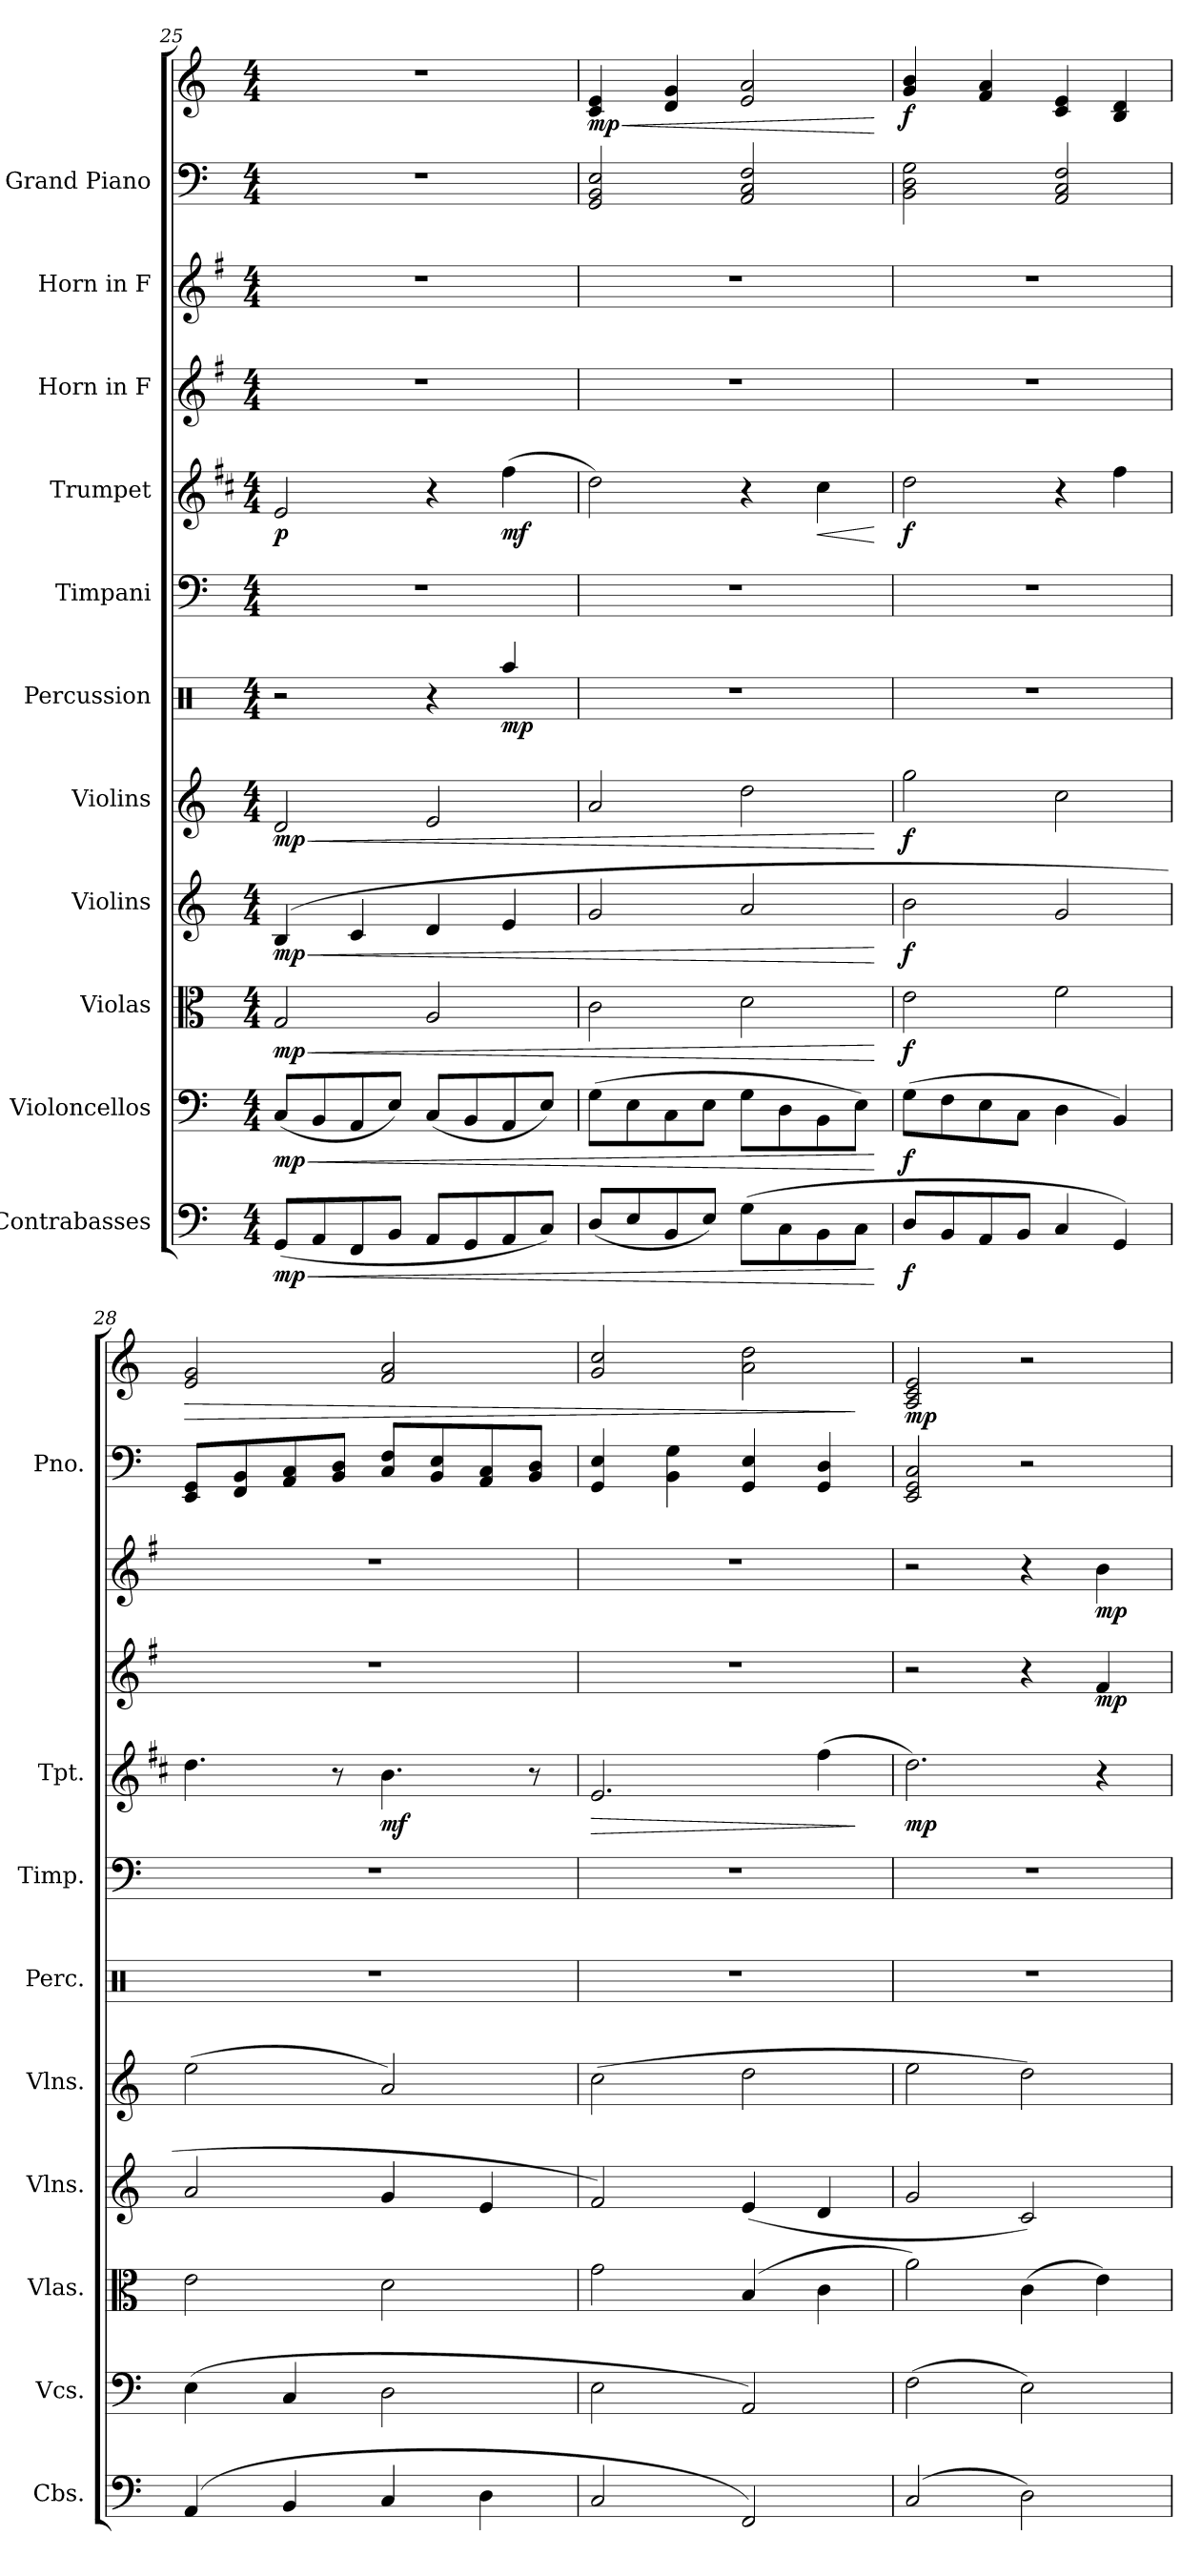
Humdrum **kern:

**kern	**dynam	**kern	**dynam	**kern	**dynam	**kern	**dynam	**kern	**dynam	**kern	**dynam	**kern	**kern	**dynam	**kern	**dynam	**kern	**dynam	**kern	**kern	**dynam
*part11	*part11	*part10	*part10	*part9	*part9	*part8	*part8	*part7	*part7	*part6	*part6	*part5	*part4	*part4	*part3	*part3	*part2	*part2	*part1	*part1	*part1
*staff12	*staff12	*staff11	*staff11	*staff10	*staff10	*staff9	*staff9	*staff8	*staff8	*staff7	*staff7	*staff6	*staff5	*staff5	*staff4	*staff4	*staff3	*staff3	*staff2	*staff1	*staff1/2
*I"Contrabasses	*	*I"Violoncellos	*	*I"Violas	*	*I"Violins	*	*I"Violins	*	*I"Percussion	*	*I"Timpani	*I"Trumpet	*	*I"Horn in F	*	*I"Horn in F	*	*I"Grand Piano	*	*
*I'Cbs.	*	*I'Vcs.	*	*I'Vlas.	*	*I'Vlns.	*	*I'Vlns.	*	*I'Perc.	*	*I'Timp.	*I'Tpt.	*	*	*	*	*	*I'Pno.	*	*
*clefF4	*	*clefF4	*	*clefC3	*	*clefG2	*	*clefG2	*	*clefX	*	*clefF4	*clefG2	*	*clefG2	*	*clefG2	*	*clefF4	*clefG2	*
*ITrd7c12	*	*	*	*	*	*	*	*	*	*	*	*	*ITrd1c2	*	*ITrd4c7	*	*ITrd4c7	*	*	*	*
*k[]	*	*k[]	*	*k[]	*	*k[]	*	*k[]	*	*k[]	*	*k[]	*k[]	*	*k[]	*	*k[]	*	*k[]	*k[]	*
*M4/4	*	*M4/4	*	*M4/4	*	*M4/4	*	*M4/4	*	*M4/4	*	*M4/4	*M4/4	*	*M4/4	*	*M4/4	*	*M4/4	*M4/4	*
=25	=25	=25	=25	=25	=25	=25	=25	=25	=25	=25	=25	=25	=25	=25	=25	=25	=25	=25	=25	=25	=25
!	!LO:HP:b	!	!LO:HP:b	!	!LO:HP:b	!	!LO:HP:b	!	!LO:HP:b	!	!	!	!	!	!	!	!	!	!	!	!
!	!LO:DY:n=1:b	!	!LO:DY:n=1:b	!	!LO:DY:n=1:b	!	!LO:DY:n=1:b	!	!LO:DY:n=1:b	!	!	!	!	!LO:DY:b	!	!	!	!	!	!	!
(<8GGG/L	< mp	(<8C/L	< mp	2G/	< mp	(>4B/	< mp	2d/	< mp	2r	.	1r	2d/	p	1r	.	1r	.	1r	1r	.
8AAA/	.	8BB/	.	.	.	.	.	.	.	.	.	.	.	.	.	.	.	.	.	.	.
8FFF/	.	8AA/	.	.	.	4c/	.	.	.	.	.	.	.	.	.	.	.	.	.	.	.
8BBB/J	.	8E/J)	.	.	.	.	.	.	.	.	.	.	.	.	.	.	.	.	.	.	.
8AAA/L	.	(<8C/L	.	2A/	.	4d/	.	2e/	.	4r	.	.	4r	.	.	.	.	.	.	.	.
8GGG/	.	8BB/	.	.	.	.	.	.	.	.	.	.	.	.	.	.	.	.	.	.	.
!	!	!	!	!	!	!	!	!	!	!	!LO:DY:b	!	!	!LO:DY:b	!	!	!	!	!	!	!
8AAA/	.	8AA/	.	.	.	4e/	.	.	.	4Raa/	mp	.	(>4ee\	mf	.	.	.	.	.	.	.
8CC/J)	.	8E/J)	.	.	.	.	.	.	.	.	.	.	.	.	.	.	.	.	.	.	.
=26	=26	=26	=26	=26	=26	=26	=26	=26	=26	=26	=26	=26	=26	=26	=26	=26	=26	=26	=26	=26	=26
!	!	!	!	!	!	!	!	!	!	!	!	!	!	!	!	!	!	!	!	!	!LO:HP:b
!	!	!	!	!	!	!	!	!	!	!	!	!	!	!	!	!	!	!	!	!	!LO:DY:n=1:b
(<8DD/L	.	(>8G\L	.	2c\	.	2g/	.	2a/	.	1r	.	1r	2cc\)	.	1r	.	1r	.	2GG/ 2BB/ 2E/	4c/ 4e/	< mp
8EE/	.	8E\	.	.	.	.	.	.	.	.	.	.	.	.	.	.	.	.	.	.	.
8BBB/	.	8C\	.	.	.	.	.	.	.	.	.	.	.	.	.	.	.	.	.	4d/ 4g/	.
8EE/J)	.	8E\J	.	.	.	.	.	.	.	.	.	.	.	.	.	.	.	.	.	.	.
(>8GG\L	.	8G\L	.	2d\	.	2a/	.	2dd\	.	.	.	.	4r	.	.	.	.	.	2AA/ 2C/ 2F/	2e/ 2a/	.
8CC\	.	8D\	.	.	.	.	.	.	.	.	.	.	.	.	.	.	.	.	.	.	.
!	!	!	!	!	!	!	!	!	!	!	!	!	!	!LO:HP:b	!	!	!	!	!	!	!
8BBB\	.	8BB\	.	.	.	.	.	.	.	.	.	.	4b\	<	.	.	.	.	.	.	.
8CC\J	.	8E\J)	.	.	.	.	.	.	.	.	.	.	.	.	.	.	.	.	.	.	.
.	[	.	[	.	[	.	[	.	[	.	.	.	.	[	.	.	.	.	.	.	[
=27	=27	=27	=27	=27	=27	=27	=27	=27	=27	=27	=27	=27	=27	=27	=27	=27	=27	=27	=27	=27	=27
!	!LO:DY:b	!	!LO:DY:b	!	!LO:DY:b	!	!LO:DY:b	!	!LO:DY:b	!	!	!	!	!LO:DY:b	!	!	!	!	!	!	!LO:DY:b
8DD/L	f	(>8G\L	f	2e\	f	2b\	f	2gg\	f	1r	.	1r	2cc\	f	1r	.	1r	.	2BB\ 2D\ 2G\	4g/ 4b/	f
8BBB/	.	8F\	.	.	.	.	.	.	.	.	.	.	.	.	.	.	.	.	.	.	.
8AAA/	.	8E\	.	.	.	.	.	.	.	.	.	.	.	.	.	.	.	.	.	4f/ 4a/	.
8BBB/J	.	8C\J	.	.	.	.	.	.	.	.	.	.	.	.	.	.	.	.	.	.	.
4CC/	.	4D\	.	2f\	.	2g/	.	2cc\	.	.	.	.	4r	.	.	.	.	.	2AA/ 2C/ 2F/	4c/ 4e/	.
4GGG/)	.	4BB/)	.	.	.	.	.	.	.	.	.	.	4ee\	.	.	.	.	.	.	4B/ 4d/	.
!!LO:PB:g=z
=28	=28	=28	=28	=28	=28	=28	=28	=28	=28	=28	=28	=28	=28	=28	=28	=28	=28	=28	=28	=28	=28
!	!	!	!	!	!	!	!	!	!	!	!	!	!	!	!	!	!	!	!	!	!LO:HP:b
(>4AAA/	.	(>4E\	.	2e\	.	2a/	.	(>2ee\	.	1r	.	1r	4.cc\	.	1r	.	1r	.	8EE/ 8GG/L	2e/ 2g/	>
.	.	.	.	.	.	.	.	.	.	.	.	.	.	.	.	.	.	.	8FF/ 8BB/	.	.
4BBB/	.	4C/	.	.	.	.	.	.	.	.	.	.	.	.	.	.	.	.	8AA/ 8C/	.	.
.	.	.	.	.	.	.	.	.	.	.	.	.	8r	.	.	.	.	.	8BB/ 8D/J	.	.
!	!	!	!	!	!	!	!	!	!	!	!	!	!	!LO:DY:b	!	!	!	!	!	!	!
4CC/	.	2D\	.	2d\	.	4g/	.	2a/)	.	.	.	.	4.a\	mf	.	.	.	.	8C/ 8F/L	2f/ 2a/	.
.	.	.	.	.	.	.	.	.	.	.	.	.	.	.	.	.	.	.	8BB/ 8E/	.	.
4DD\	.	.	.	.	.	4e/	.	.	.	.	.	.	.	.	.	.	.	.	8AA/ 8C/	.	.
.	.	.	.	.	.	.	.	.	.	.	.	.	8r	.	.	.	.	.	8BB/ 8D/J	.	.
=29	=29	=29	=29	=29	=29	=29	=29	=29	=29	=29	=29	=29	=29	=29	=29	=29	=29	=29	=29	=29	=29
!	!	!	!	!	!	!	!	!	!	!	!	!	!	!LO:HP:b	!	!	!	!	!	!	!
2CC/	.	2E\	.	2g\	.	2f/)	.	(>2cc\	.	1r	.	1r	2.d/	>	1r	.	1r	.	4GG/ 4E/	2g/ 2cc/	.
.	.	.	.	.	.	.	.	.	.	.	.	.	.	.	.	.	.	.	4BB\ 4G\	.	.
2FFF/)	.	2AA/)	.	(>4B/	.	(<4e/	.	2dd\	.	.	.	.	.	.	.	.	.	.	4GG/ 4E/	2a\ 2dd\	.
.	.	.	.	4c\	.	4d/	.	.	.	.	.	.	(>4ee\	.	.	.	.	.	4GG/ 4D/	.	.
.	.	.	.	.	.	.	.	.	.	.	.	.	.	]	.	.	.	.	.	.	]
=30	=30	=30	=30	=30	=30	=30	=30	=30	=30	=30	=30	=30	=30	=30	=30	=30	=30	=30	=30	=30	=30
!	!	!	!	!	!	!	!	!	!	!	!	!	!	!LO:DY:b	!	!	!	!	!	!	!LO:DY:b
(>2CC/	.	(>2F\	.	2a\)	.	2g/	.	2ee\	.	1r	.	1r	2.cc\)	mp	2r	.	2r	.	2EE/ 2GG/ 2C/	2A/ 2c/ 2e/	mp
2DD\)	.	2E\)	.	(>4c\	.	2c/)	.	2dd\)	.	.	.	.	.	.	4r	.	4r	.	2r	2r	.
!	!	!	!	!	!	!	!	!	!	!	!	!	!	!	!	!LO:DY:b	!	!LO:DY:b	!	!	!
.	.	.	.	4e\)	.	.	.	.	.	.	.	.	4r	.	4B/	mp	4e\	mp	.	.	.
=	=	=	=	=	=	=	=	=	=	=	=	=	=	=	=	=	=	=	=	=	=
*-	*-	*-	*-	*-	*-	*-	*-	*-	*-	*-	*-	*-	*-	*-	*-	*-	*-	*-	*-	*-	*-
